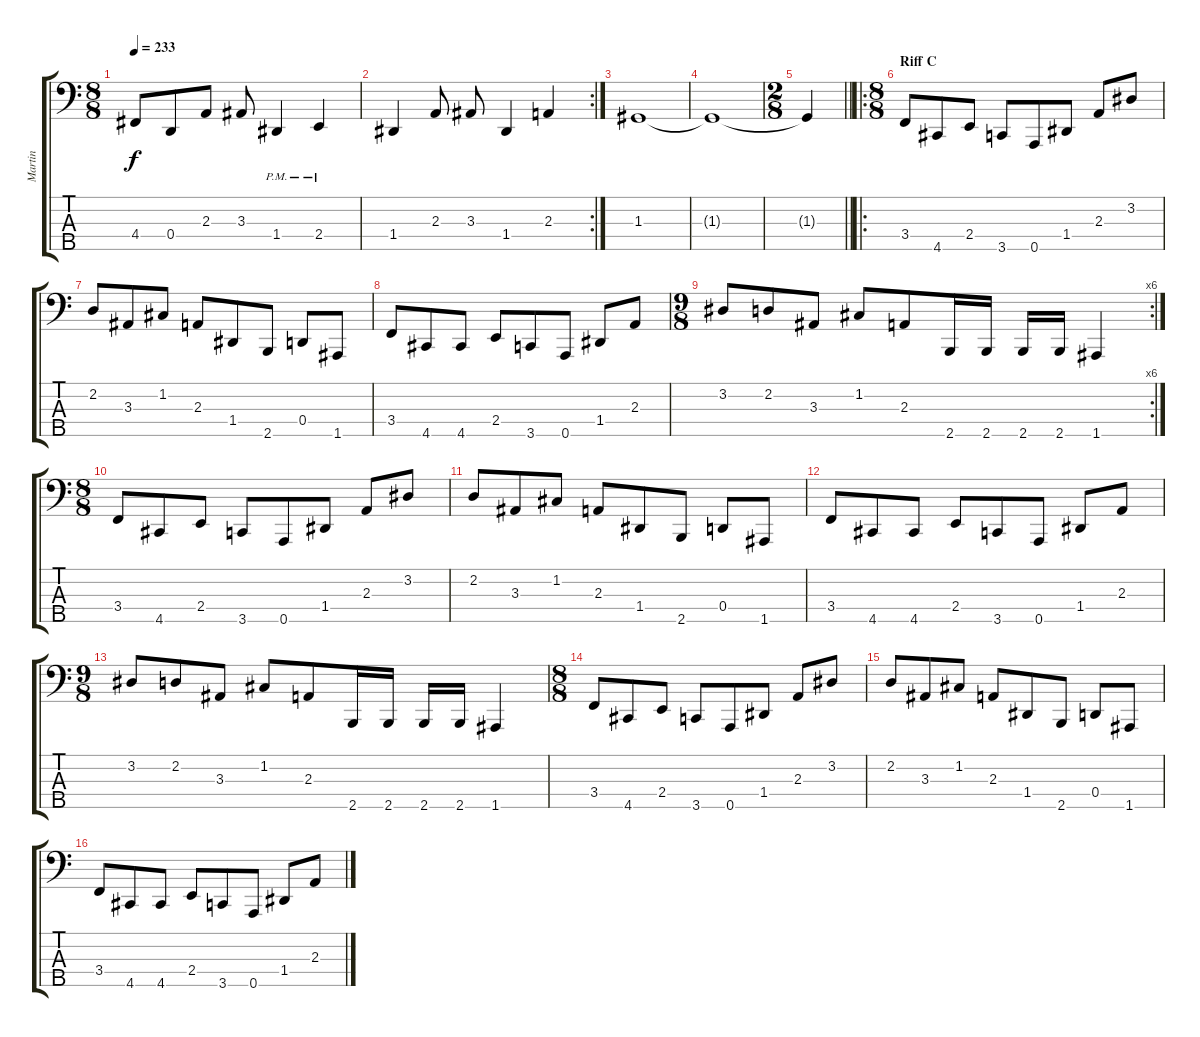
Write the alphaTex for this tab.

\track ("Martin" "Martin") {instrument electricbassfinger}
\staff {score tabs}
\tuning (F2 C2 G1 D1 A0) {hide}
\ts (8 8)
\tempo 233
\clef f4
\ks c
4.4.8{dy f} 0.4.8 2.3.8 3.3.8 1.4{pm}.4 2.4{pm}.4 |
\rc 2
1.4.4 2.3.8 3.3.8 1.4.4 2.3.4 |
1.3.1 |
1.3{t}.1 |
\ts (2 8)
\barLineRight lightlight
1.3{t}.4 |
\ro
\ts (8 8)
\section ("" "Riff C")
3.4.8 4.5.8 2.4.8 3.5.8 0.5.8 1.4.8 2.3.8 3.2.8 |
2.2.8 3.3.8 1.2.8 2.3.8 1.4.8 2.5.8 0.4.8 1.5.8 |
3.4.8 4.5.8 4.5.8 2.4.8 3.5.8 0.5.8 1.4.8 2.3.8 |
\rc 6
\ts (9 8)
3.2.8 2.2.8 3.3.8 1.2.8 2.3.8 2.5.16 2.5.16 2.5.16 2.5.16 1.5.4 |
\ts (8 8)
3.4.8 4.5.8 2.4.8 3.5.8 0.5.8 1.4.8 2.3.8 3.2.8 |
2.2.8 3.3.8 1.2.8 2.3.8 1.4.8 2.5.8 0.4.8 1.5.8 |
3.4.8 4.5.8 4.5.8 2.4.8 3.5.8 0.5.8 1.4.8 2.3.8 |
\ts (9 8)
3.2.8 2.2.8 3.3.8 1.2.8 2.3.8 2.5.16 2.5.16 2.5.16 2.5.16 1.5.4 |
\ts (8 8)
3.4.8 4.5.8 2.4.8 3.5.8 0.5.8 1.4.8 2.3.8 3.2.8 |
2.2.8 3.3.8 1.2.8 2.3.8 1.4.8 2.5.8 0.4.8 1.5.8 |
3.4.8 4.5.8 4.5.8 2.4.8 3.5.8 0.5.8 1.4.8 2.3.8
